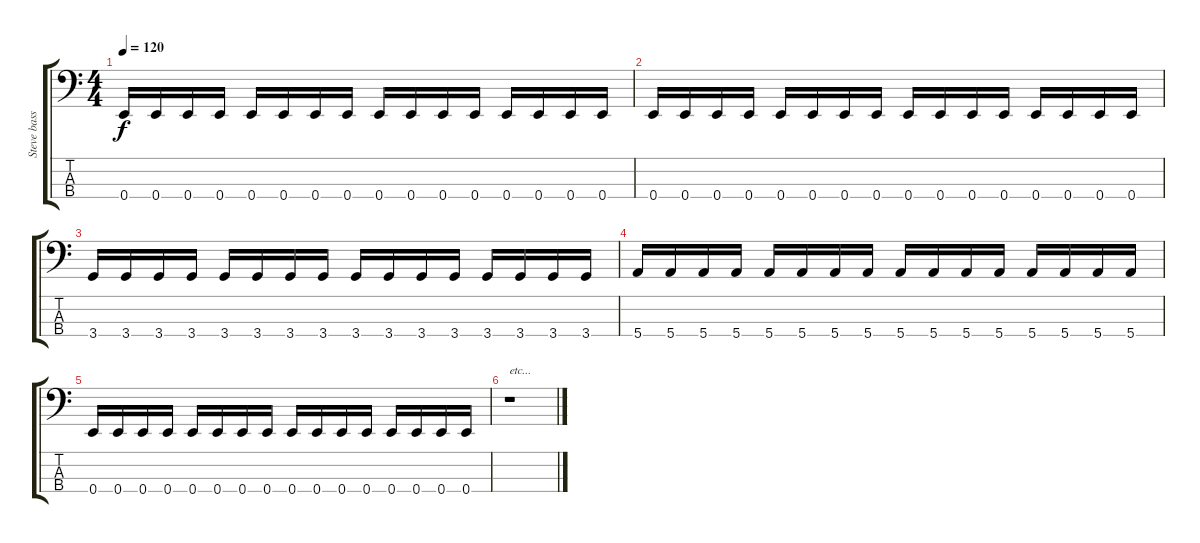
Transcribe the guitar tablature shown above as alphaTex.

\track ("Steve bass guitar" "Steve bass") {instrument electricbassfinger}
\staff {score tabs}
\tuning (G2 D2 A1 E1) {hide}
\ts (4 4)
\tempo 120
\clef f4
\ks c
0.4.16{dy f} 0.4.16 0.4.16 0.4.16 0.4.16 0.4.16 0.4.16 0.4.16 0.4.16 0.4.16 0.4.16 0.4.16 0.4.16 0.4.16 0.4.16 0.4.16 |
0.4.16 0.4.16 0.4.16 0.4.16 0.4.16 0.4.16 0.4.16 0.4.16 0.4.16 0.4.16 0.4.16 0.4.16 0.4.16 0.4.16 0.4.16 0.4.16 |
3.4.16 3.4.16 3.4.16 3.4.16 3.4.16 3.4.16 3.4.16 3.4.16 3.4.16 3.4.16 3.4.16 3.4.16 3.4.16 3.4.16 3.4.16 3.4.16 |
5.4.16 5.4.16 5.4.16 5.4.16 5.4.16 5.4.16 5.4.16 5.4.16 5.4.16 5.4.16 5.4.16 5.4.16 5.4.16 5.4.16 5.4.16 5.4.16 |
0.4.16 0.4.16 0.4.16 0.4.16 0.4.16 0.4.16 0.4.16 0.4.16 0.4.16 0.4.16 0.4.16 0.4.16 0.4.16 0.4.16 0.4.16 0.4.16 |
r.1{txt "etc..."}
